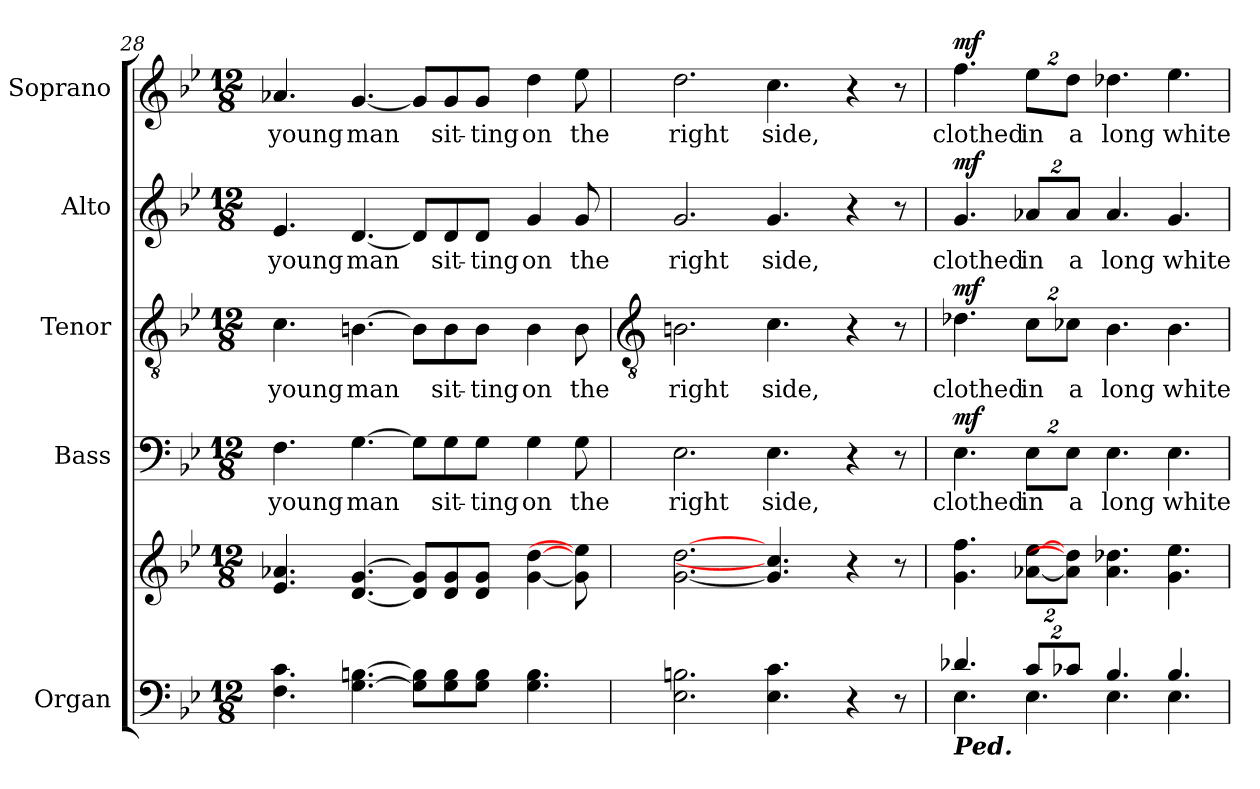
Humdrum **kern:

**kern	**kern	**dynam	**kern	**text	**dynam	**kern	**text	**dynam	**kern	**text	**dynam	**kern	**text	**dynam
*part5	*part5	*part5	*part4	*part4	*part4	*part3	*part3	*part3	*part2	*part2	*part2	*part1	*part1	*part1
*staff6	*staff5	*staff5/6	*staff4	*staff4	*staff4	*staff3	*staff3	*staff3	*staff2	*staff2	*staff2	*staff1	*staff1	*staff1
*I"Organ	*	*	*I"Bass	*	*	*I"Tenor	*	*	*I"Alto	*	*	*I"Soprano	*	*
*	*	*	*I'B	*	*	*I'T	*	*	*I'A	*	*	*I'S	*	*
*clefF4	*clefG2	*	*clefF4	*	*	*clefGv2	*	*	*clefG2	*	*	*clefG2	*	*
*k[b-e-]	*k[b-e-]	*	*k[b-e-]	*	*	*k[b-e-]	*	*	*k[b-e-]	*	*	*k[b-e-]	*	*
*B-:	*B-:	*	*B-:	*	*	*B-:	*	*	*B-:	*	*	*B-:	*	*
*M12/8	*M12/8	*	*M12/8	*	*	*M12/8	*	*	*M12/8	*	*	*M12/8	*	*
=28	=28	=28	=28	=28	=28	=28	=28	=28	=28	=28	=28	=28	=28	=28
*^	*	*	*	*	*	*	*	*	*	*	*	*	*	*
!	!	!	!	!	!LO:LY:b	!	!	!LO:LY:b	!	!	!LO:LY:b	!	!	!LO:LY:b	!
4.F\ 4.c\	1.ryy	4.e- 4.a-X	.	4.F	young	.	4.c	young	.	4.e-	young	.	4.a-X	young	.
!	!	!	!	!	!LO:LY:b	!	!	!LO:LY:b	!	!	!LO:LY:b	!	!	!LO:LY:b	!
[4.G\ [4.Bn\	.	[4.d [4.g	.	[4.G	man	.	[4.Bn	man	.	[4.d	man	.	[4.g	man	.
8G\] 8B\]L	.	8d] 8g]L	.	8G\L]	.	.	8B\L]	.	.	8d/L]	.	.	8g/L]	.	.
!	!	!	!	!	!LO:LY:b	!	!	!LO:LY:b	!	!	!LO:LY:b	!	!	!LO:LY:b	!
8G\ 8B\	.	8d 8g	.	8G\	sit-	.	8B\	sit-	.	8d/	sit-	.	8g/	sit-	.
!	!	!	!	!	!LO:LY:b	!	!	!LO:LY:b	!	!	!LO:LY:b	!	!	!LO:LY:b	!
8G\ 8B\J	.	8d 8gJ	.	8G\J	-ting	.	8B\J	-ting	.	8d/J	-ting	.	8g/J	-ting	.
!	!	!	!	!	!LO:LY:b	!	!	!LO:LY:b	!	!	!LO:LY:b	!	!	!LO:LY:b	!
4.G\ 4.B\	.	[4g [4dd	.	4G	on	.	4B	on	.	4g	on	.	4dd	on	.
!	!	!	!	!	!LO:LY:b	!	!	!LO:LY:b	!	!	!LO:LY:b	!	!	!LO:LY:b	!
.	.	8g] 8ee-]	.	8G	the	.	8B	the	.	8g	the	.	8ee-	the	.
!!LO:LB:g=z
=29	=29	=29	=29	=29	=29	=29	=29	=29	=29	=29	=29	=29	=29	=29	=29
*	*	*	*	*	*	*	*clefGv2	*	*	*	*	*	*	*	*
!	!	!	!	!	!LO:LY:b	!	!	!LO:LY:b	!	!	!LO:LY:b	!	!	!LO:LY:b	!
2.E-\ 2.Bn\	1ryy	[2.g [2.dd	.	2.E-	right	.	2.Bn	right	.	2.g	right	.	2.dd	right	.
!	!	!	!	!	!LO:LY:b	!	!	!LO:LY:b	!	!	!LO:LY:b	!	!	!LO:LY:b	!
4.E-\ 4.c\	.	4.g] 4.cc]	.	4.E-	side,	.	4.c	side,	.	4.g	side,	.	4.cc	side,	.
.	8ryy	.	.	.	.	.	.	.	.	.	.	.	.	.	.
4r	4.ryy	4r	.	4r	.	.	4r	.	.	4r	.	.	4r	.	.
8r	.	8r	.	8r	.	.	8r	.	.	8r	.	.	8r	.	.
=30	=30	=30	=30	=30	=30	=30	=30	=30	=30	=30	=30	=30	=30	=30	=30
!LO:TX:b:Bi:t=Ped.	!	!	!	!	!	!	!	!	!	!	!	!	!	!	!
!	!	!	!LO:DY:b=2	!	!LO:LY:b	!	!	!LO:LY:b	!	!	!LO:LY:b	!	!	!LO:LY:b	!
!	!	!	!LO:DY:n=1:b=2	!	!	!	!	!	!	!	!	!	!	!	!
!	!	!	!LO:DY:n=2:b	!	!	!LO:DY:b	!	!	!LO:DY:b	!	!	!LO:DY:b	!	!	!LO:DY:b
4.d-X/	4.E-\	4.g 4.ff	mf mf mf	4.E-	clothed	mf	4.d-X	clothed	mf	4.g	clothed	mf	4.ff	clothed	mf
!	!	!	!	!	!LO:LY:b	!	!	!LO:LY:b	!	!	!LO:LY:b	!	!	!LO:LY:b	!
16%3c/L	4.E-\	[16%3a-X [16%3ee-L	.	16%3E-\L	in	.	16%3c\L	in	.	16%3a-X/L	in	.	16%3ee-\L	in	.
!	!	!	!	!	!LO:LY:b	!	!	!LO:LY:b	!	!	!LO:LY:b	!	!	!LO:LY:b	!
16%3c-X/J	.	16%3a-] 16%3dd]J	.	16%3E-\J	a	.	16%3c-X\J	a	.	16%3a-/J	a	.	16%3dd\J	a	.
!	!	!	!	!	!LO:LY:b	!	!	!LO:LY:b	!	!	!LO:LY:b	!	!	!LO:LY:b	!
4.B-/	4.E-\	4.a- 4.dd-X	.	4.E-	long	.	4.B-	long	.	4.a-	long	.	4.dd-X	long	.
!	!	!	!	!	!LO:LY:b	!	!	!LO:LY:b	!	!	!LO:LY:b	!	!	!LO:LY:b	!
4.B-/	4.E-\	4.g 4.ee-	.	4.E-	white	.	4.B-	white	.	4.g	white	.	4.ee-	white	.
*v	*v	*	*	*	*	*	*	*	*	*	*	*	*	*	*
=	=	=	=	=	=	=	=	=	=	=	=	=	=	=
*-	*-	*-	*-	*-	*-	*-	*-	*-	*-	*-	*-	*-	*-	*-
